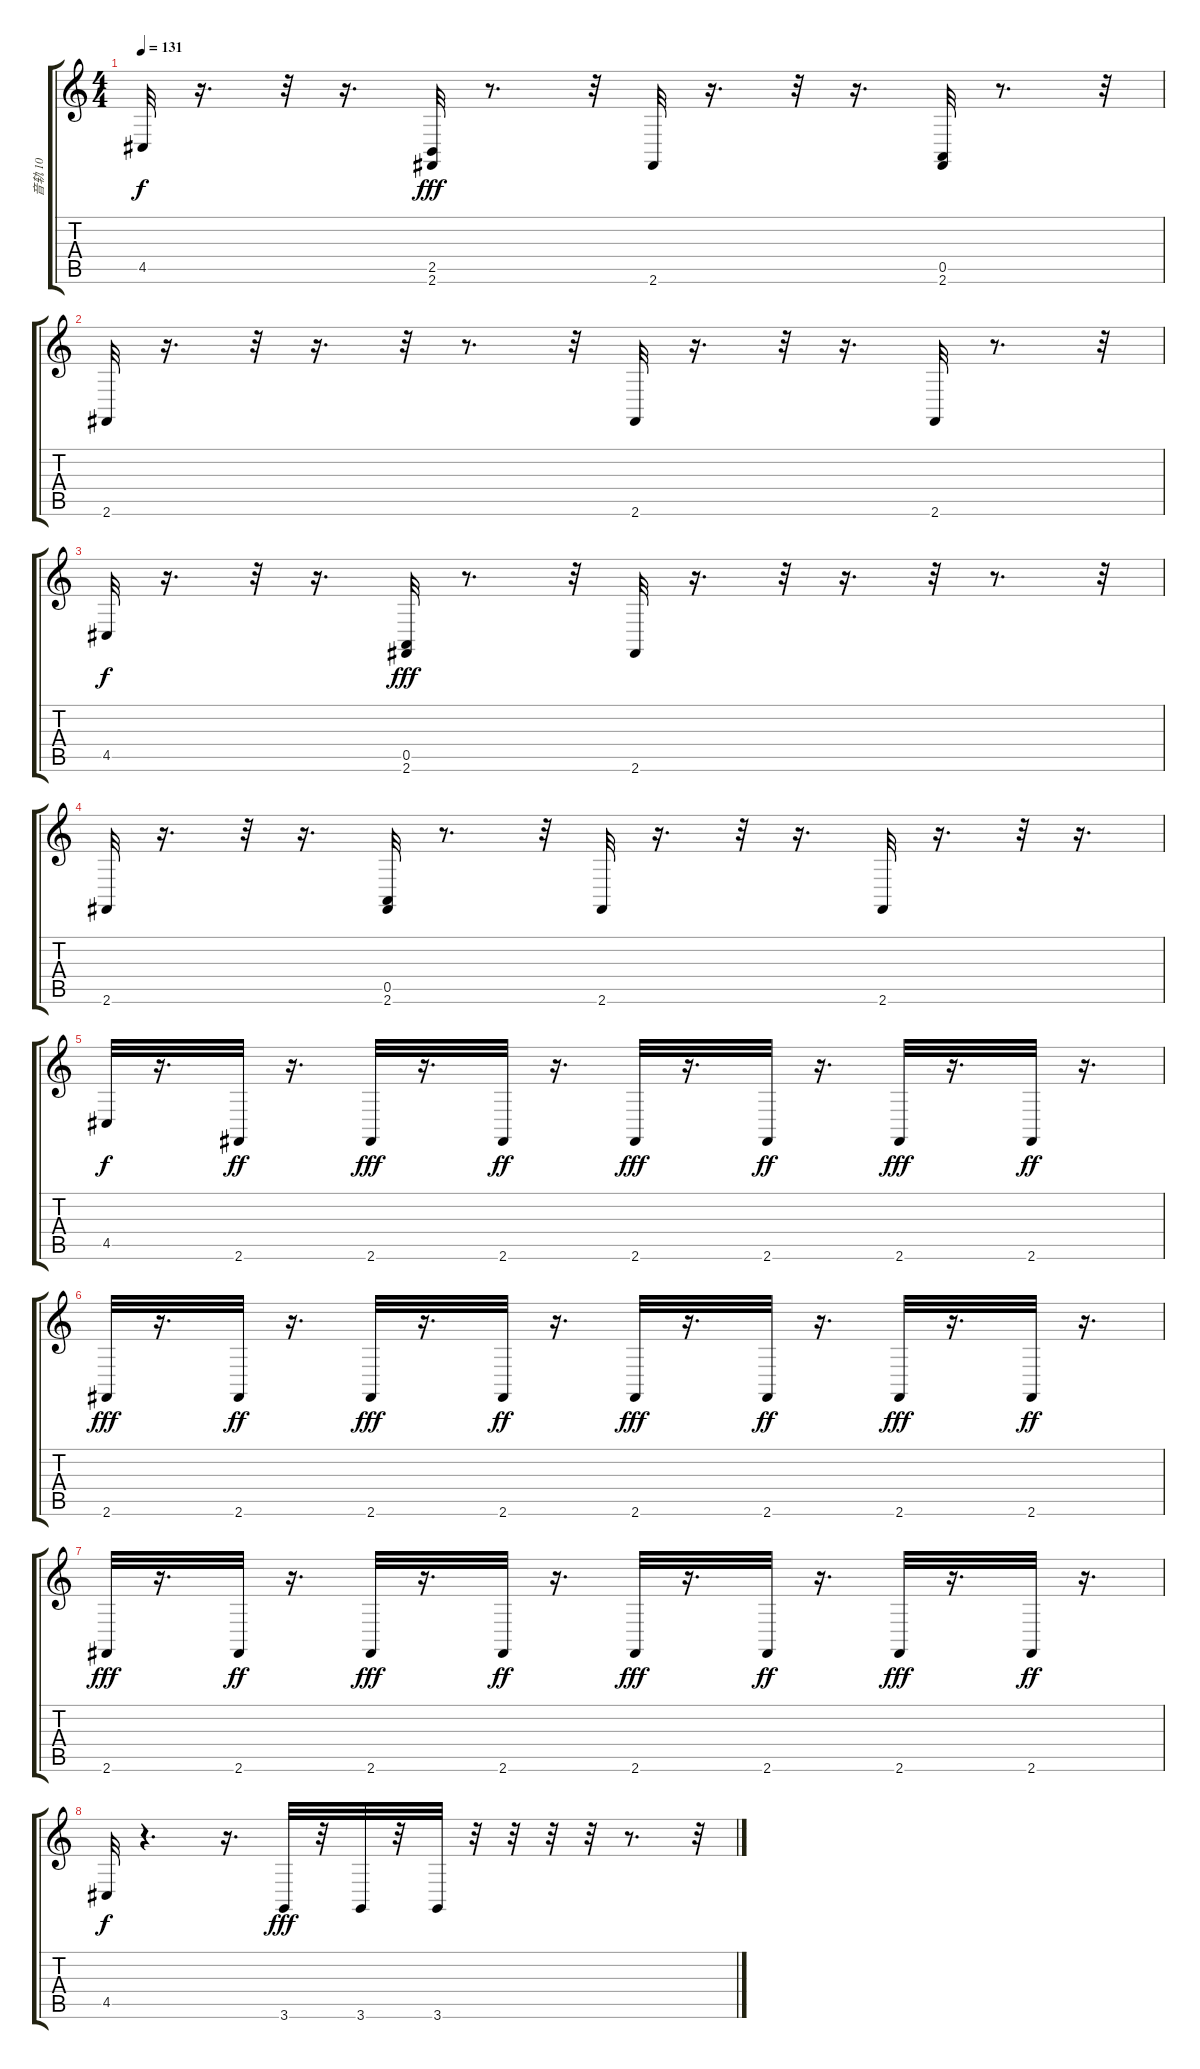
\track ("音轨 10" "音轨 10") {instrument drawbarorgan}
\staff {score tabs}
\tuning (E4 B3 G3 D3 A2 E2) {hide}
\ts (4 4)
\tempo 131
\clef g2
\ks c
4.5.32{dy f} r.16{d} r.32 r.16{d} (2.5 2.6).32{dy fff} r.8{d} r.32 2.6.32 r.16{d} r.32 r.16{d} (0.5 2.6).32 r.8{d} r.32 |
2.6.32 r.16{d} r.32 r.16{d} r.32 r.8{d} r.32 2.6.32 r.16{d} r.32 r.16{d} 2.6.32 r.8{d} r.32 |
4.5.32{dy f} r.16{d} r.32 r.16{d} (0.5 2.6).32{dy fff} r.8{d} r.32 2.6.32 r.16{d} r.32 r.16{d} r.32 r.8{d} r.32 |
2.6.32 r.16{d} r.32 r.16{d} (0.5 2.6).32 r.8{d} r.32 2.6.32 r.16{d} r.32 r.16{d} 2.6.32 r.16{d} r.32 r.16{d} |
4.5.32{dy f} r.16{d} 2.6.32{dy ff} r.16{d} 2.6.32{dy fff} r.16{d} 2.6.32{dy ff} r.16{d} 2.6.32{dy fff} r.16{d} 2.6.32{dy ff} r.16{d} 2.6.32{dy fff} r.16{d} 2.6.32{dy ff} r.16{d} |
2.6.32{dy fff} r.16{d} 2.6.32{dy ff} r.16{d} 2.6.32{dy fff} r.16{d} 2.6.32{dy ff} r.16{d} 2.6.32{dy fff} r.16{d} 2.6.32{dy ff} r.16{d} 2.6.32{dy fff} r.16{d} 2.6.32{dy ff} r.16{d} |
2.6.32{dy fff} r.16{d} 2.6.32{dy ff} r.16{d} 2.6.32{dy fff} r.16{d} 2.6.32{dy ff} r.16{d} 2.6.32{dy fff} r.16{d} 2.6.32{dy ff} r.16{d} 2.6.32{dy fff} r.16{d} 2.6.32{dy ff} r.16{d} |
4.5.32{dy f} r.4{d} r.16{d} 3.6.32{dy fff} r.32 3.6.32 r.32 3.6.32 r.32 r.32 r.32 r.32 r.8{d} r.32
